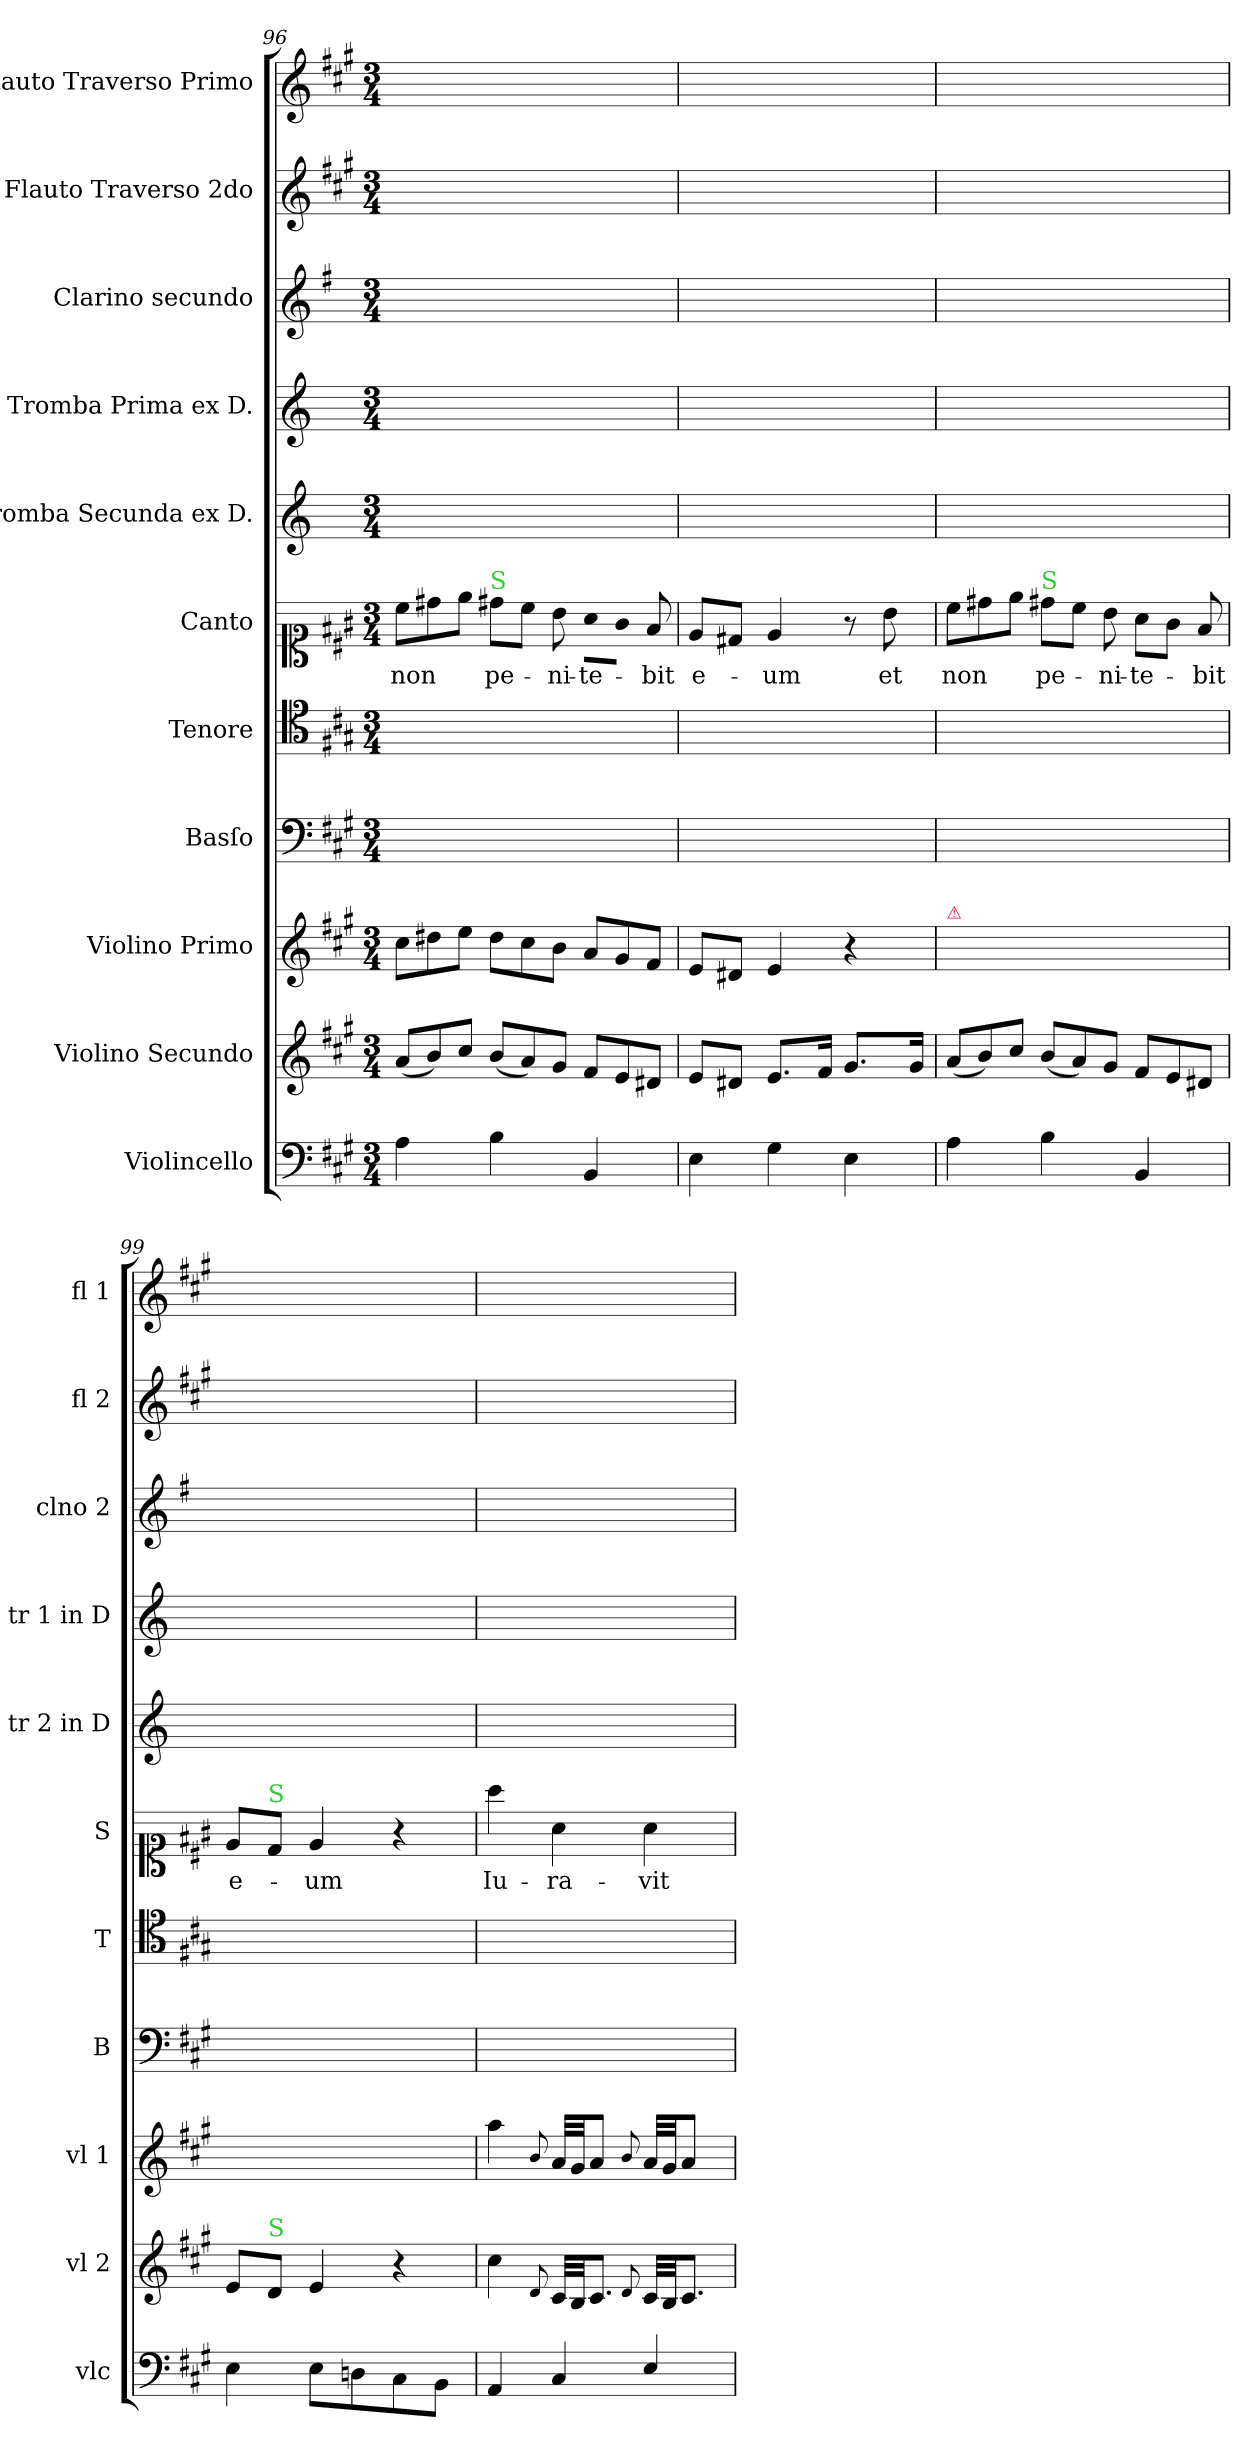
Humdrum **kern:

**kern	**kern	**kern	**kern	**kern	**kern	**text	**kern	**kern	**kern	**kern	**kern
*part11	*part10	*part9	*part8	*part7	*part6	*part6	*part5	*part4	*part3	*part2	*part1
*staff11	*staff10	*staff9	*staff8	*staff7	*staff6	*staff6	*staff5	*staff4	*staff3	*staff2	*staff1
*I"Violincello	*I"Violino Secundo	*I"Violino Primo	*I"Basſo	*I"Tenore	*I"Canto	*	*I"Tromba Secunda ex D.	*I"Tromba Prima ex D.	*I"Clarino secundo	*I"Flauto Traverso 2do	*I"Flauto Traverso Primo
*I'vlc	*I'vl 2	*I'vl 1	*I'B	*I'T	*I'S	*	*I'tr 2 in D	*I'tr 1 in D	*I'clno 2	*I'fl 2	*I'fl 1
*clefF4	*clefG2	*clefG2	*clefF4	*clefC4	*clefC1	*	*clefG2	*clefG2	*clefG2	*clefG2	*clefG2
*	*	*	*	*	*	*	*ITrd-1c-2	*ITrd-1c-2	*ITrd-1c-2	*	*
*k[f#c#g#]	*k[f#c#g#]	*k[f#c#g#]	*k[f#c#g#]	*k[f#c#g#]	*k[f#c#g#]	*	*k[f#c#]	*k[f#c#]	*k[f#c#g#]	*k[f#c#g#]	*k[f#c#g#]
*M3/4	*M3/4	*M3/4	*M3/4	*M3/4	*M3/4	*	*M3/4	*M3/4	*M3/4	*M3/4	*M3/4
*	*Xtuplet	*Xtuplet	*	*	*Xtuplet	*	*	*	*	*	*
=96	=96	=96	=96	=96	=96	=96	=96	=96	=96	=96	=96
4A\	(12a/L	12cc#\L	2.ryy	2.ryy	12cc#\L	non	2.ryy	2.ryy	2.ryy	2.ryy	2.ryy
.	12b/)	12dd#X\	.	.	12dd#X\	.	.	.	.	.	.
.	12cc#/J	12ee\J	.	.	12ee\J	.	.	.	.	.	.
!	!	!	!	!	!LO:TX:a:color=limegreen:t=S	!	!	!	!	!	!
4B\	(12b/L	12dd#\L	.	.	12dd#X\L	pe-	.	.	.	.	.
.	12a/)	12cc#\	.	.	12cc#\J	.	.	.	.	.	.
.	12g#/J	12b\J	.	.	12b\	-ni-	.	.	.	.	.
!	!	!	!	!	!LO:N:vis=16	!	!	!	!	!	!
4BB/	12f#/L	12a/L	.	.	12a\LL	-te-	.	.	.	.	.
!	!	!	!	!	!LO:N:vis=16	!	!	!	!	!	!
.	12e/	12g#/	.	.	12g#\JJ	.	.	.	.	.	.
.	12d#X/J	12f#/J	.	.	12f#/	-bit	.	.	.	.	.
=97	=97	=97	=97	=97	=97	=97	=97	=97	=97	=97	=97
4E\	8e/L	8e/L	2.ryy	2.ryy	8e/L	e-	2.ryy	2.ryy	2.ryy	2.ryy	2.ryy
.	8d#X/J	8d#X/J	.	.	8d#X/J	.	.	.	.	.	.
4G#\	8.e/L	4e/	.	.	4e/	-um	.	.	.	.	.
.	16f#/Jk	.	.	.	.	.	.	.	.	.	.
4E\	8.g#/L	4r	.	.	8r	.	.	.	.	.	.
.	.	.	.	.	8b\	et	.	.	.	.	.
.	16g#/Jk	.	.	.	.	.	.	.	.	.	.
=98	=98	=98	=98	=98	=98	=98	=98	=98	=98	=98	=98
!	!	!LO:TX:a:color=crimson:t=⚠	!	!	!	!	!	!	!	!	!
4A\	(12a/L	12cc#\Lyy	2.ryy	2.ryy	12cc#\L	non	2.ryy	2.ryy	2.ryy	2.ryy	2.ryy
.	12b/)	12dd#X\yy	.	.	12dd#X\	.	.	.	.	.	.
.	12cc#/J	12ee\Jyy	.	.	12ee\J	.	.	.	.	.	.
!	!	!	!	!	!LO:TX:a:color=limegreen:t=S	!	!	!	!	!	!
4B\	(12b/L	12dd#\Lyy	.	.	12dd#X\L	pe-	.	.	.	.	.
.	12a/)	12cc#\yy	.	.	12cc#\J	.	.	.	.	.	.
.	12g#/J	12b\Jyy	.	.	12b\	-ni-	.	.	.	.	.
4BB/	12f#/L	12a/Lyy	.	.	12a\L	-te-	.	.	.	.	.
.	12e/	12g#/yy	.	.	12g#\J	.	.	.	.	.	.
.	12d#X/J	12f#/Jyy	.	.	12f#/	-bit	.	.	.	.	.
=99	=99	=99	=99	=99	=99	=99	=99	=99	=99	=99	=99
4E\	8e/L	8e/Lyy	2.ryy	2.ryy	8e/L	e-	2.ryy	2.ryy	2.ryy	2.ryy	2.ryy
!	!	!	!	!	!LO:TX:a:color=limegreen:t=S	!	!	!	!	!	!
!	!LO:TX:a:color=limegreen:t=S	!	!	!	!	!	!	!	!	!	!
.	8d/J	8d#X/Jyy	.	.	8d/J	.	.	.	.	.	.
8E\L	4e/	4e/yy	.	.	4e/	-um	.	.	.	.	.
8Dn\	.	.	.	.	.	.	.	.	.	.	.
8C#\	4r	4ryy	.	.	4r	.	.	.	.	.	.
8BB\J	.	.	.	.	.	.	.	.	.	.	.
=100	=100	=100	=100	=100	=100	=100	=100	=100	=100	=100	=100
4AA/	4cc#\	4aa\	2.ryy	2.ryy	4aa\	Iu-	2.ryy	2.ryy	2.ryy	2.ryy	2.ryy
.	8qqd/	8qqb/	.	.	.	.	.	.	.	.	.
4C#/	32c#/LLL	32a/LLL	.	.	4a\	-ra-	.	.	.	.	.
.	32B/JJ	32g#/JJ	.	.	.	.	.	.	.	.	.
!	!	!LO:N:vis=8	!	!	!	!	!	!	!	!	!
.	8.c#/J	8.a/J	.	.	.	.	.	.	.	.	.
.	8qqd/	8qqb/	.	.	.	.	.	.	.	.	.
4E/	32c#/LLL	32a/LLL	.	.	4a\	-vit	.	.	.	.	.
.	32B/JJ	32g#/JJ	.	.	.	.	.	.	.	.	.
!	!	!LO:N:vis=8	!	!	!	!	!	!	!	!	!
.	8.c#/J	8.a/J	.	.	.	.	.	.	.	.	.
=	=	=	=	=	=	=	=	=	=	=	=
*-	*-	*-	*-	*-	*-	*-	*-	*-	*-	*-	*-
